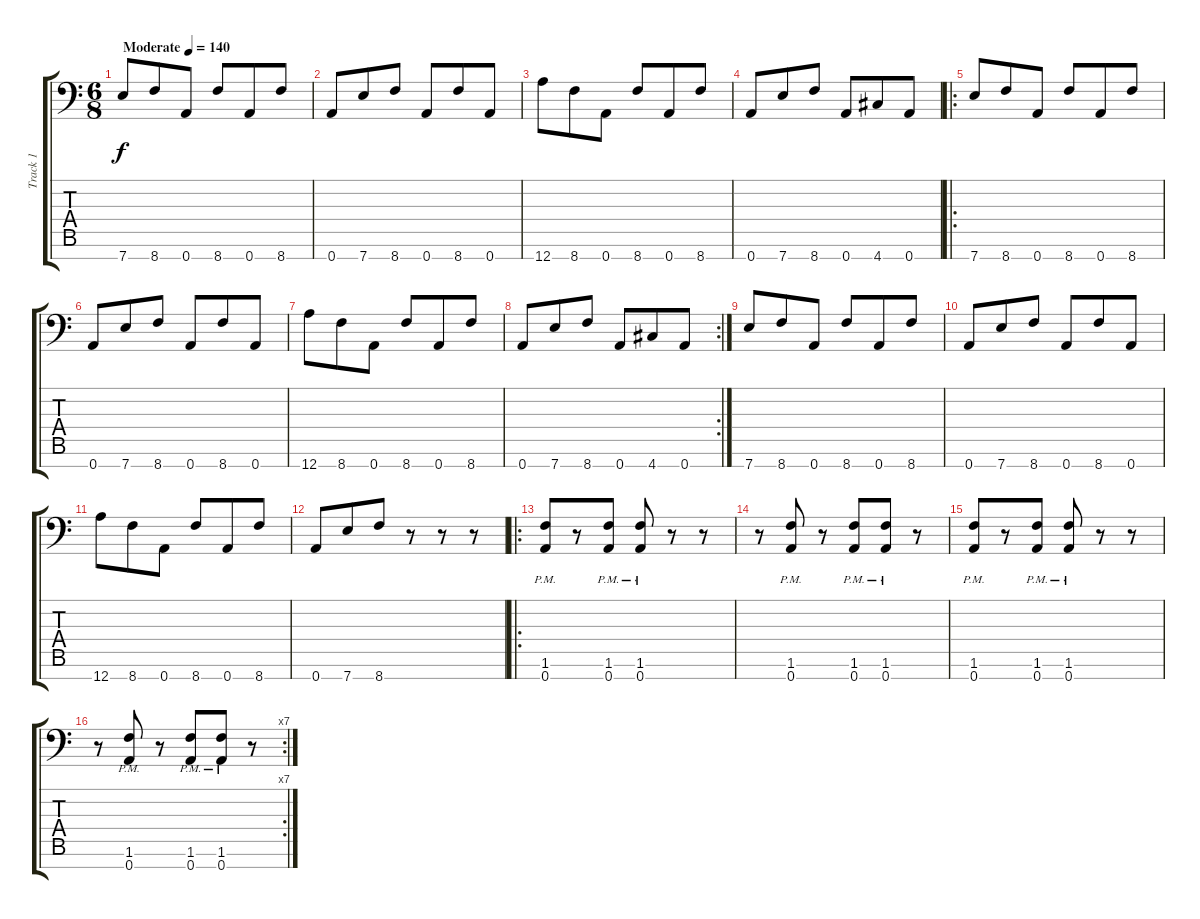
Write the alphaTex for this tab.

\track ("Track 1" "Track 1") {instrument distortionguitar}
\staff {score tabs}
\tuning (E4 B3 G3 D3 A2 E2 A1) {hide}
\ts (6 8)
\tempo (140 "Moderate")
\clef f4
\ks c
7.7.8{dy f instrument distortionguitar} 8.7.8 0.7.8 8.7.8 0.7.8 8.7.8 |
0.7.8 7.7.8 8.7.8 0.7.8 8.7.8 0.7.8 |
12.7.8 8.7.8 0.7.8 8.7.8 0.7.8 8.7.8 |
0.7.8 7.7.8 8.7.8 0.7.8 4.7.8 0.7.8 |
\ro
7.7.8 8.7.8 0.7.8 8.7.8 0.7.8 8.7.8 |
0.7.8 7.7.8 8.7.8 0.7.8 8.7.8 0.7.8 |
12.7.8 8.7.8 0.7.8 8.7.8 0.7.8 8.7.8 |
\rc 2
0.7.8 7.7.8 8.7.8 0.7.8 4.7.8 0.7.8 |
7.7.8 8.7.8 0.7.8 8.7.8 0.7.8 8.7.8 |
0.7.8 7.7.8 8.7.8 0.7.8 8.7.8 0.7.8 |
12.7.8 8.7.8 0.7.8 8.7.8 0.7.8 8.7.8 |
0.7.8 7.7.8 8.7.8 r.8 r.8 r.8 |
\ro
(1.6{pm} 0.7{pm}).8 r.8 (1.6{pm} 0.7{pm}).8 (1.6{pm} 0.7{pm}).8 r.8 r.8 |
r.8 (1.6{pm} 0.7{pm}).8 r.8 (1.6{pm} 0.7{pm}).8 (1.6{pm} 0.7{pm}).8 r.8 |
(1.6{pm} 0.7{pm}).8 r.8 (1.6{pm} 0.7{pm}).8 (1.6{pm} 0.7{pm}).8 r.8 r.8 |
\rc 7
r.8 (1.6{pm} 0.7{pm}).8 r.8 (1.6{pm} 0.7{pm}).8 (1.6{pm} 0.7{pm}).8 r.8
